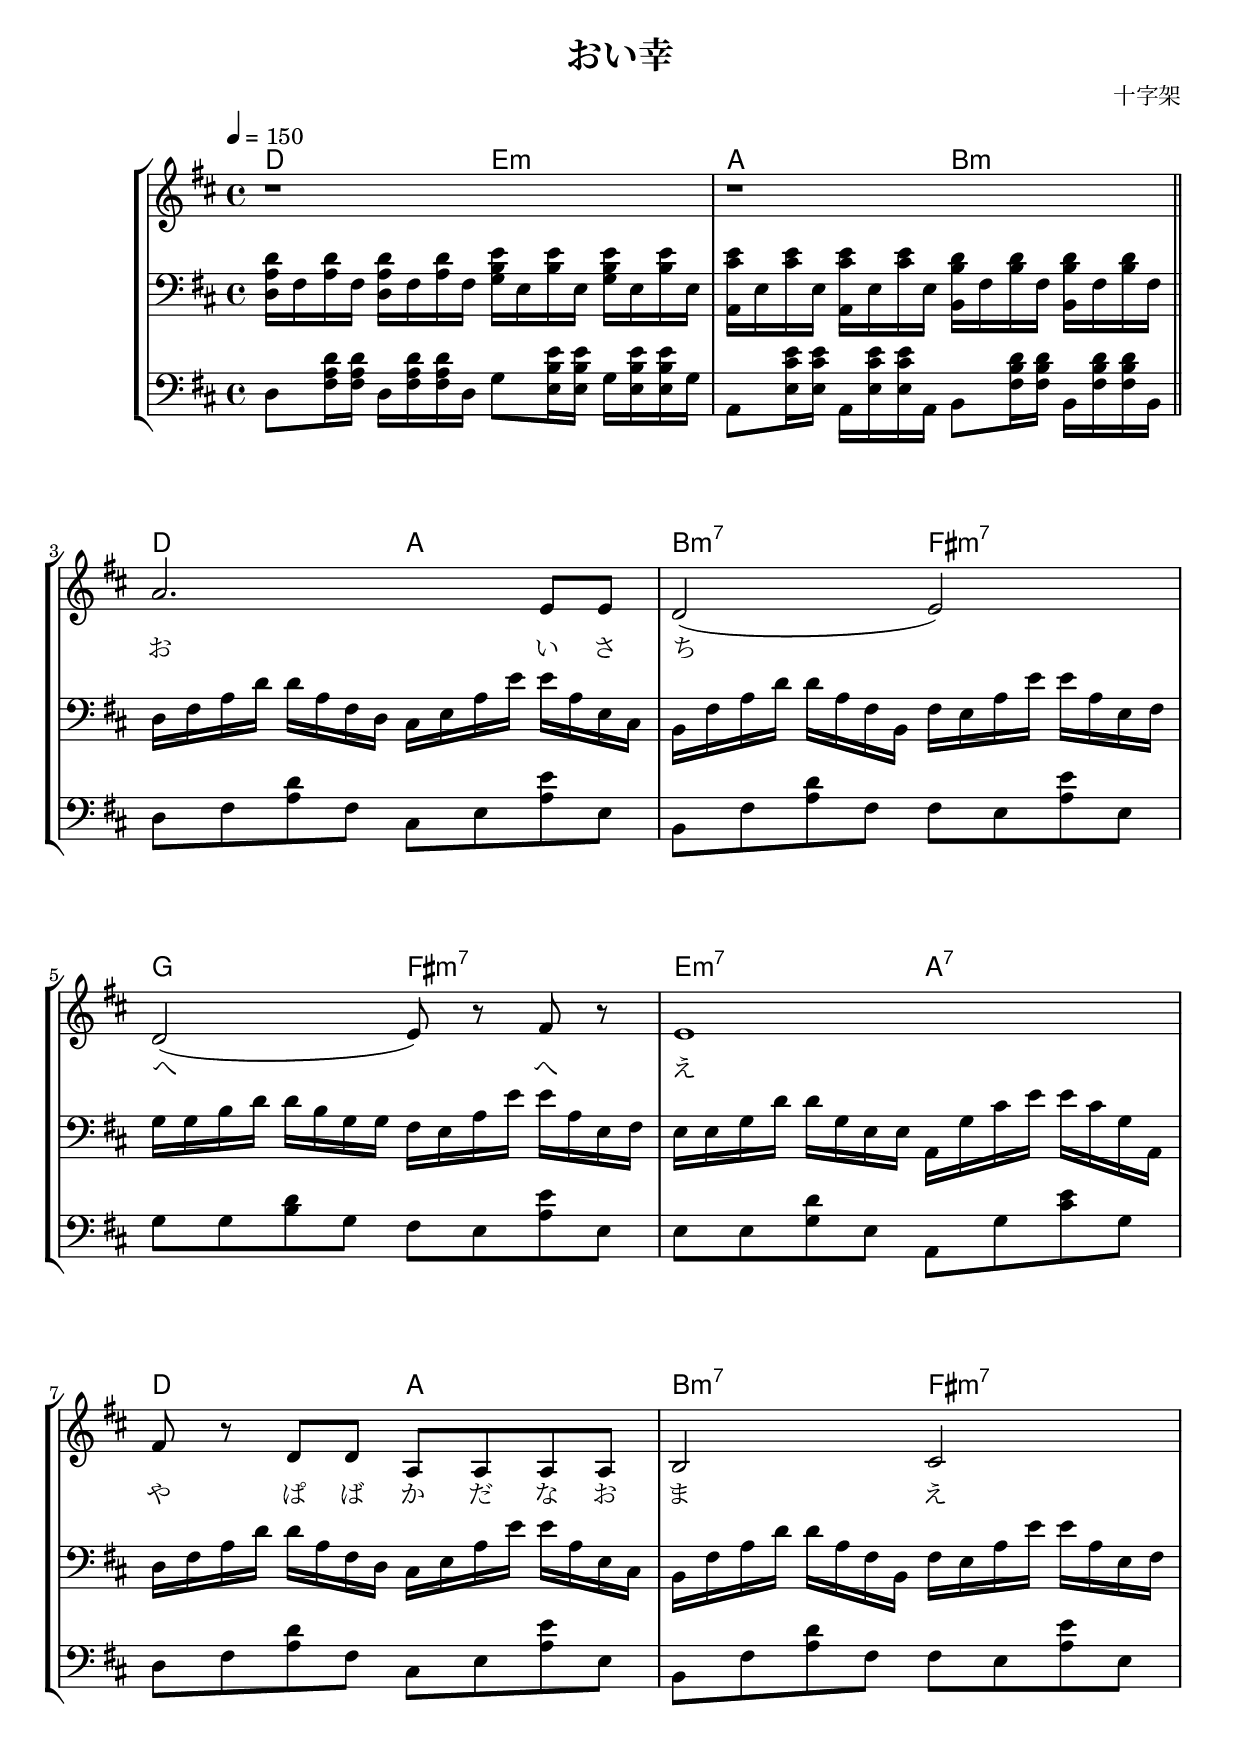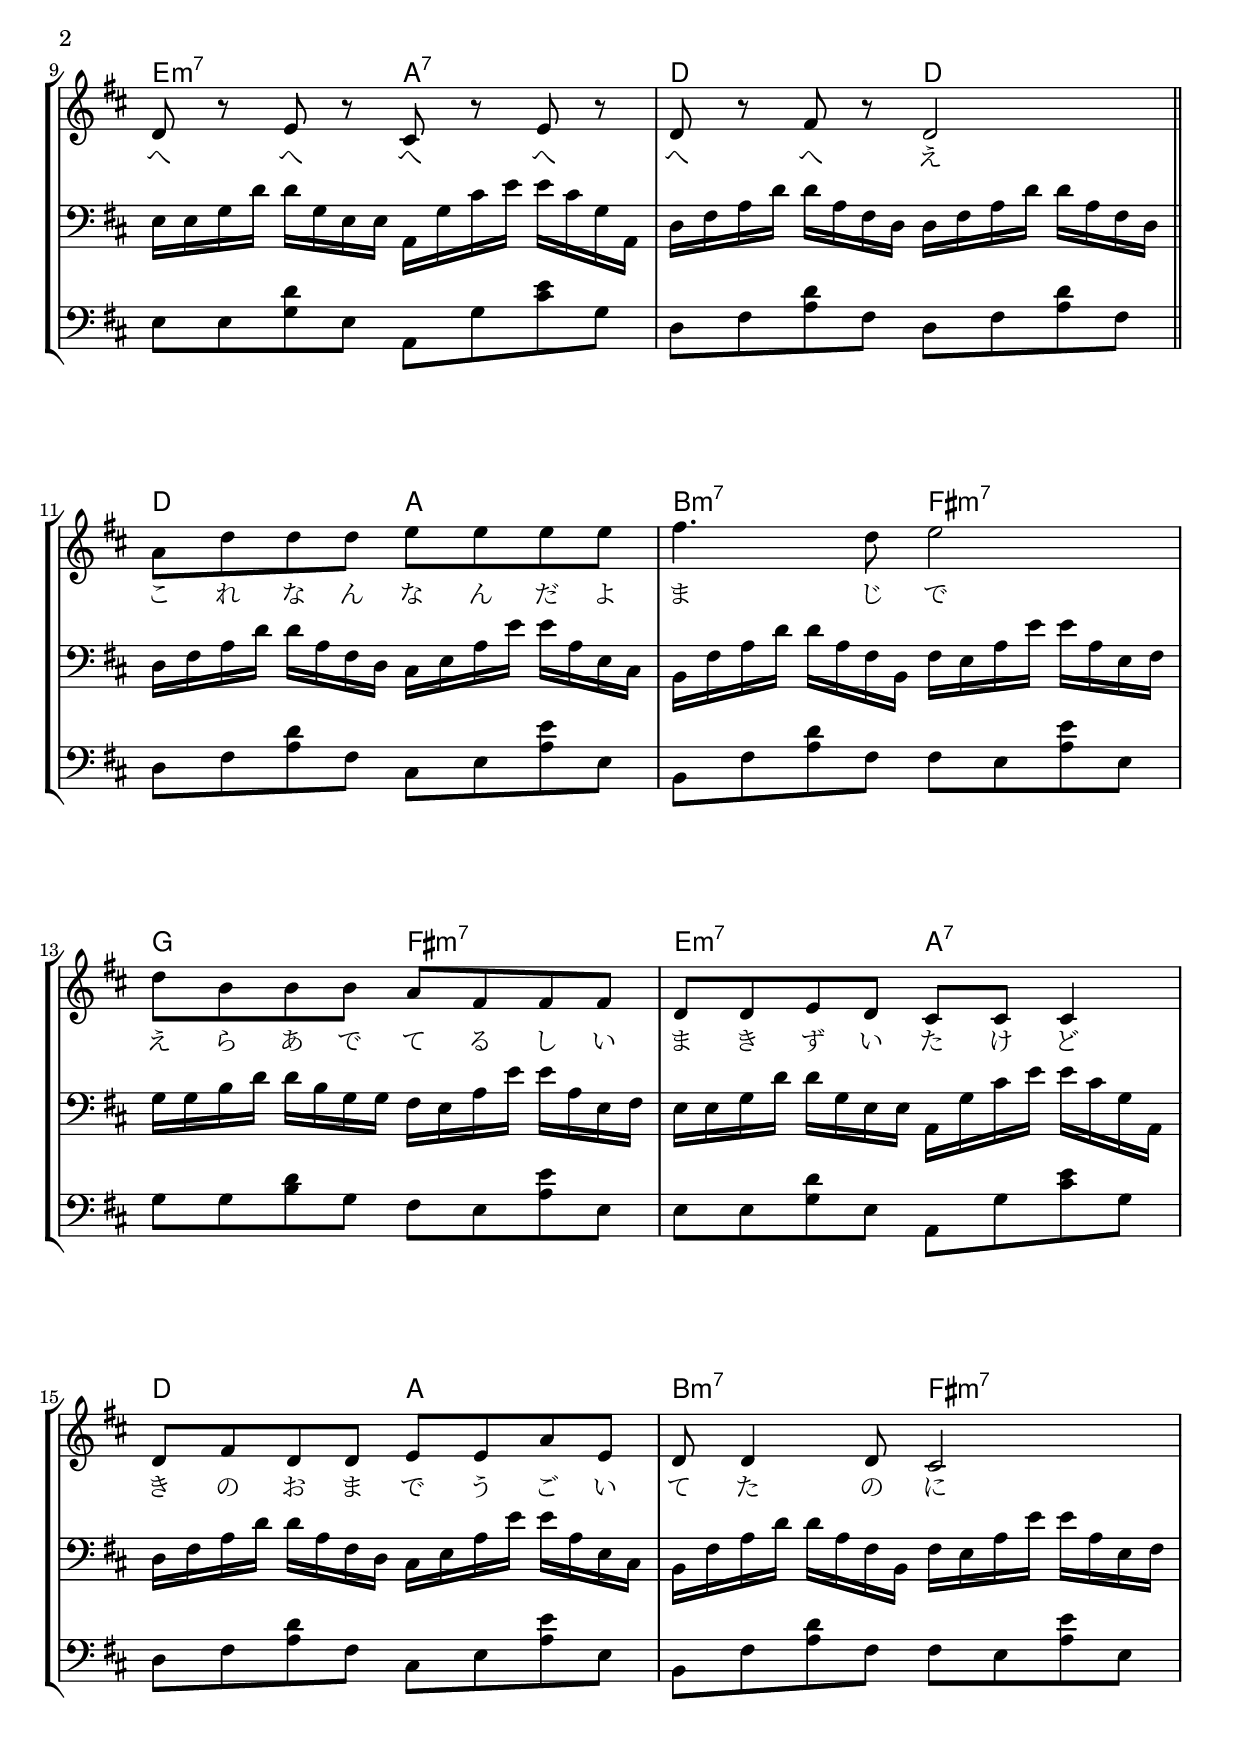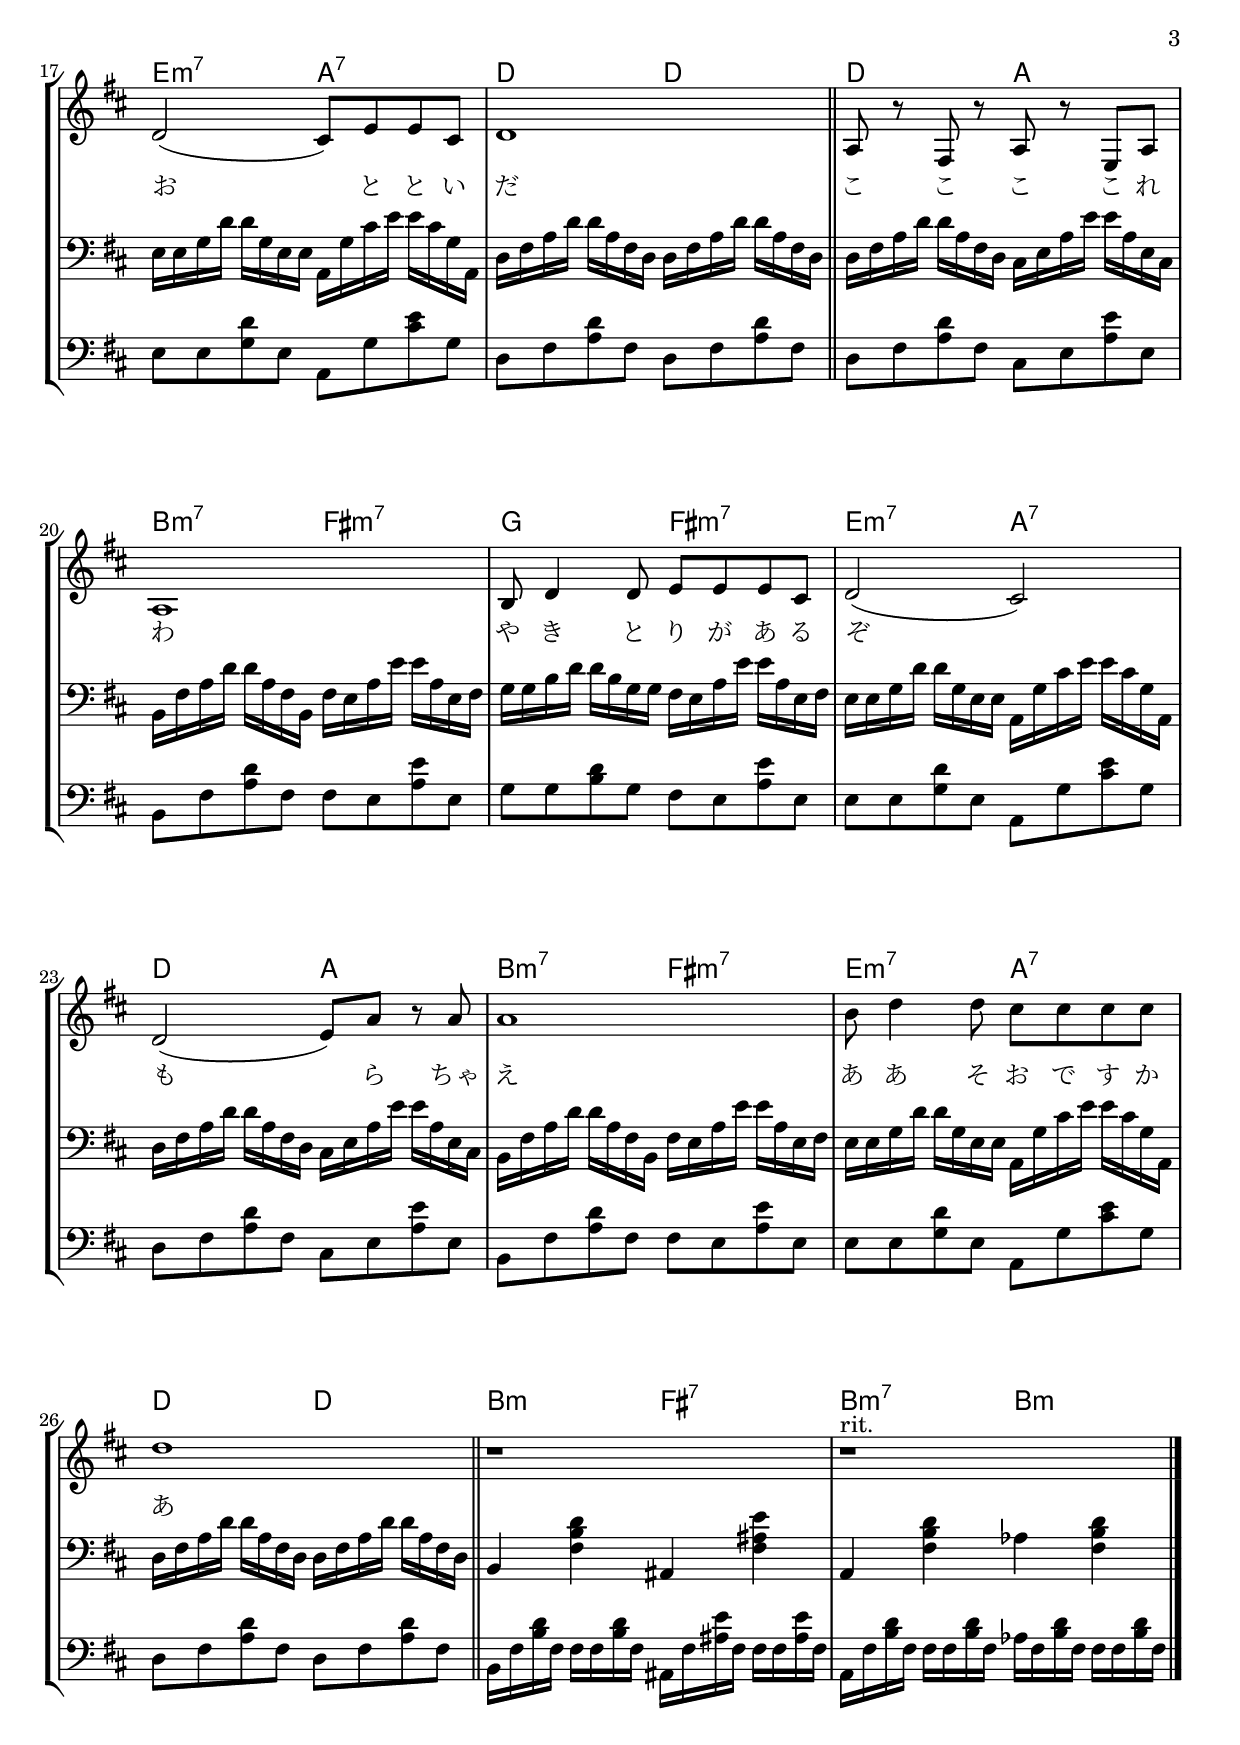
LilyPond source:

\version "2.12.1"

\header {
	title = \markup {おい幸}
	composer = \markup \center-column {十字架}
}

harmony = \chordmode {
	d2 e:m a b:m 

	d a b:min7 fis:min7 g fis:min7 e:min7 a:7 d a b:min7 fis:min7 e:min7 a:7 d d 

	d a b:min7 fis:min7 g fis:min7 e:min7 a:7 d a b:min7 fis:min7 e:min7 a:7 d d 

	d a b:min7 fis:min7 g fis:min7 e:min7 a:7 d a b:min7 fis:min7 e:min7 a:7 d d 

	b:m fis:7 b:min7 b:m 
}

melody = {
	\key d \major
	\tempo 4 = 150
	r1 | r1   
	\set Staff.midiInstrument = #"fss0.6"
	 a'2.  e'8  e'8 
	d'2  (e'2) 
	d'2  (e'8)  r8  fis'8  r8 
	e'1 
	fis'8  r8  d'8  d'8  a8  a8  a8  a8 
	b2  cis'2 
	d'8  r8  e'8  r8  cis'8  r8  e'8  r8 
	d'8  r8  fis'8  r8  d'2
	\set Staff.midiInstrument = #"mmi0.52"
	 a'8  d''8  d''8  d''8  e''8  e''8  e''8  e''8 
	fis''4.  d''8  e''2 
	d''8  b'8  b'8  b'8  a'8  fis'8  fis'8  fis'8 
	d'8  d'8  e'8  d'8  cis'8  cis'8  cis'4 
	d'8  fis'8  d'8  d'8  e'8  e'8  a'8  e'8 
	d'8  d'4  d'8  cis'2 
	d'2  (cis'8)  e'8  e'8  cis'8 
	d'1
	\set Staff.midiInstrument = #"mmi0.45"
	 a8  r8  fis8  r8  a8  r8  e8  a8 
	a1 
	b8  d'4  d'8  e'8  e'8  e'8  cis'8 
	d'2  (cis'2) 
	d'2  (e'8)  a'8  r8  a'8 
	a'1 
	b'8  d''4  d''8  cis''8  cis''8  cis''8  cis''8 
	d''1
	r1 | r1^"rit." \bar "|."
}

words = \lyricmode {
	
	お  い  さ  ち  へ  へ  え  や  ぱ  ば  か  だ  な  お  ま  え  へ  へ  へ  へ  へ  へ  え  
	こ  れ  な  ん  な  ん  だ  よ  ま  じ  で  え  ら  あ  で  て  る  し  い  ま  き  ず  い  た  け  ど  き  の  お  ま  で  う  ご  い  て  た  の  に  お  と  と  い  だ  
	こ  こ  こ  こ  れ  わ  や  き  と  り  が  あ  る  ぞ  も  ら  ちゃ  え  あ  あ  そ  お  で  す  か  あ  
	
}

tempochange = {
	\tempo 4 = 150
	r1 | r1 \bar "||"
	\tempo 4 = 150
	r1 | r1 | r1 | r1 | r1 | r1 | r1 | r1 \bar "||"
	\tempo 4 = 150
	r1 | r1 | r1 | r1 | r1 | r1 | r1 | r1 \bar "||"
	\tempo 4 = 150
	r1 | r1 | r1 | r1 | r1 | r1 | r1 | r1 \bar "||"
	\tempo 4 = 150
	r1 | \tempo 4 = 112 r2 \tempo 4 = 100 r2 \bar "|."
}

mainacc = {
	\clef bass
	\set Staff.midiInstrument = #"Electric Piano 1"
	\key d \major
	\tempo 4 = 150
	<d a d'>16 fis16 <a d'>16 fis16   <d a d'>16 fis16 <a d'>16 fis16
	<g b e'>16 e16 <b e'>16 e16   <g b e'>16 e16 <b e'>16 e16
	<a, cis' e'>16 e16 <cis' e'>16 e16   <a, cis' e'>16 e16 <cis' e'>16 e16
	<b, b d'>16 fis16 <b d'>16 fis16   <b, b d'>16 fis16 <b d'>16 fis16
	\bar "||"

	\set Staff.midiInstrument = #"Electric Grand"
	d16 fis a d' d' a fis d
	cis16 e a e' e' a e cis
	b,16 fis a d' d' a fis b,
	fis16 e a e' e' a e fis
	g16 g b d' d' b g g
	fis16 e a e' e' a e fis
	e16 e g d' d' g e e
	a,16 g cis' e' e' cis' g a,
	d16 fis a d' d' a fis d
	cis16 e a e' e' a e cis
	b,16 fis a d' d' a fis b,
	fis16 e a e' e' a e fis
	e16 e g d' d' g e e
	a,16 g cis' e' e' cis' g a,
	d16 fis a d' d' a fis d
	d16 fis a d' d' a fis d
	\bar "||"

	\set Staff.midiInstrument = #"Electric Grand"
	d16 fis a d' d' a fis d
	cis16 e a e' e' a e cis
	b,16 fis a d' d' a fis b,
	fis16 e a e' e' a e fis
	g16 g b d' d' b g g
	fis16 e a e' e' a e fis
	e16 e g d' d' g e e
	a,16 g cis' e' e' cis' g a,
	d16 fis a d' d' a fis d
	cis16 e a e' e' a e cis
	b,16 fis a d' d' a fis b,
	fis16 e a e' e' a e fis
	e16 e g d' d' g e e
	a,16 g cis' e' e' cis' g a,
	d16 fis a d' d' a fis d
	d16 fis a d' d' a fis d
	\bar "||"

	\set Staff.midiInstrument = #"Electric Grand"
	d16 fis a d' d' a fis d
	cis16 e a e' e' a e cis
	b,16 fis a d' d' a fis b,
	fis16 e a e' e' a e fis
	g16 g b d' d' b g g
	fis16 e a e' e' a e fis
	e16 e g d' d' g e e
	a,16 g cis' e' e' cis' g a,
	d16 fis a d' d' a fis d
	cis16 e a e' e' a e cis
	b,16 fis a d' d' a fis b,
	fis16 e a e' e' a e fis
	e16 e g d' d' g e e
	a,16 g cis' e' e' cis' g a,
	d16 fis a d' d' a fis d
	d16 fis a d' d' a fis d
	\bar "||"

	\set Staff.midiInstrument = #"Rock Organ"
	b,4 <fis b d'>4
	ais,4 <fis ais e'>4
	a,4 <fis b d'>4
	as4 <fis b d'>4
	\bar "|."
}

subacc = {
	\clef bass
	\set Staff.midiInstrument = #"FX 3 (crystal)"
	\key d \major
	\tempo 4 = 150
	d8 <fis a d'>16 <fis a d'>16   d16 <fis a d'>16 <fis a d'>16 d16
	g8 <e b e'>16 <e b e'>16   g16 <e b e'>16 <e b e'>16 g16
	a,8 <e cis' e'>16 <e cis' e'>16   a,16 <e cis' e'>16 <e cis' e'>16 a,16
	b,8 <fis b d'>16 <fis b d'>16   b,16 <fis b d'>16 <fis b d'>16 b,16
	\bar "||"

	\set Staff.midiInstrument = #"Lead 2 (sawtooth)"
	d8 fis <a d'> fis
	cis8 e <a e'> e
	b,8 fis <a d'> fis
	fis8 e <a e'> e
	g8 g <b d'> g
	fis8 e <a e'> e
	e8 e <g d'> e
	a,8 g <cis' e'> g
	d8 fis <a d'> fis
	cis8 e <a e'> e
	b,8 fis <a d'> fis
	fis8 e <a e'> e
	e8 e <g d'> e
	a,8 g <cis' e'> g
	d8 fis <a d'> fis
	d8 fis <a d'> fis
	\bar "||"

	\set Staff.midiInstrument = #"Lead 2 (sawtooth)"
	d8 fis <a d'> fis
	cis8 e <a e'> e
	b,8 fis <a d'> fis
	fis8 e <a e'> e
	g8 g <b d'> g
	fis8 e <a e'> e
	e8 e <g d'> e
	a,8 g <cis' e'> g
	d8 fis <a d'> fis
	cis8 e <a e'> e
	b,8 fis <a d'> fis
	fis8 e <a e'> e
	e8 e <g d'> e
	a,8 g <cis' e'> g
	d8 fis <a d'> fis
	d8 fis <a d'> fis
	\bar "||"

	\set Staff.midiInstrument = #"Lead 2 (sawtooth)"
	d8 fis <a d'> fis
	cis8 e <a e'> e
	b,8 fis <a d'> fis
	fis8 e <a e'> e
	g8 g <b d'> g
	fis8 e <a e'> e
	e8 e <g d'> e
	a,8 g <cis' e'> g
	d8 fis <a d'> fis
	cis8 e <a e'> e
	b,8 fis <a d'> fis
	fis8 e <a e'> e
	e8 e <g d'> e
	a,8 g <cis' e'> g
	d8 fis <a d'> fis
	d8 fis <a d'> fis
	\bar "||"

	\set Staff.midiInstrument = #"Breath Noise"
	b,16 fis <b d'> fis fis fis <b d'> fis
	ais,16 fis <ais e'> fis fis fis <ais e'> fis
	a,16 fis <b d'> fis fis fis <b d'> fis
	as16 fis <b d'> fis fis fis <b d'> fis
	\bar "|."
}

percA = {
	\drummode {
	hh4 hh8 hh2 r8  |\times 16/32{ hh2 hh8. hh1 r4 r16 } \bar "||"
	r8 cymr16 cymr16 cymr8 cymr16 cymr16 cymr8 cymr16 cymr16 cymr8 cymr8  |cymr8 cymr16 cymr16 cymr8 cymr16 cymr16 cymr8 cymr16 cymr16 cymr8 cymr8  |cymr8 cymr16 cymr16 cymr8 cymr16 cymr16 cymr8 cymr16 cymr16 cymr8 cymr16 cymr16  |cymr8 cymr16 cymr16 cymr8 cymr16 cymr16 cymr8 cymr16 cymr16 cymr8 cymr8  |r8 cymr16 cymr16 cymr8 cymr16 cymr16 cymr8 cymr16 cymr16 cymr8 cymr8  |cymr8 cymr16 cymr16 cymr8 cymr16 cymr16 cymr8 cymr16 cymr16 cymr8 cymr8  |cymr8 cymr16 cymr16 cymr8 cymr16 cymr16 cymr8 cymr16 cymr16 cymr8 cymr16 cymr16  |cymr8 cymr16 cymr16 cymr8 cymr16 cymr16 cymr8 cymr16 cymr16 cymr8 cymr8  \bar "||"
	r8 cymr16 cymr16 cymr8 cymr16 cymr16 cymr8 cymr16 cymr16 cymr8 cymr8  |cymr8 cymr16 cymr16 cymr8 cymr16 cymr16 cymr8 cymr16 cymr16 cymr8 cymr8  |cymr8 cymr16 cymr16 cymr8 cymr16 cymr16 cymr8 cymr16 cymr16 cymr8 cymr16 cymr16  |cymr8 cymr16 cymr16 cymr8 cymr16 cymr16 cymr8 cymr16 cymr16 cymr8 cymr8  |r8 cymr16 cymr16 cymr8 cymr16 cymr16 cymr8 cymr16 cymr16 cymr8 cymr8  |cymr8 cymr16 cymr16 cymr8 cymr16 cymr16 cymr8 cymr16 cymr16 cymr8 cymr8  |cymr8 cymr16 cymr16 cymr8 cymr16 cymr16 cymr8 cymr16 cymr16 cymr8 cymr16 cymr16  |cymr8 cymr16 cymr16 cymr8 cymr16 cymr16 cymr8 cymr16 cymr16 cymr8 cymr8  \bar "||"
	r8 cymr16 cymr16 cymr8 cymr16 cymr16 cymr8 cymr16 cymr16 cymr8 cymr8  |cymr8 cymr16 cymr16 cymr8 cymr16 cymr16 cymr8 cymr16 cymr16 cymr8 cymr8  |cymr8 cymr16 cymr16 cymr8 cymr16 cymr16 cymr8 cymr16 cymr16 cymr8 cymr16 cymr16  |cymr8 cymr16 cymr16 cymr8 cymr16 cymr16 cymr8 cymr16 cymr16 cymr8 cymr8  |r8 cymr16 cymr16 cymr8 cymr16 cymr16 cymr8 cymr16 cymr16 cymr8 cymr8  |cymr8 cymr16 cymr16 cymr8 cymr16 cymr16 cymr8 cymr16 cymr16 cymr8 cymr8  |cymr8 cymr16 cymr16 cymr8 cymr16 cymr16 cymr8 cymr16 cymr16 cymr8 cymr16 cymr16  |cymr8 cymr16 cymr16 cymr8 cymr16 cymr16 cymr8 cymr16 cymr16 cymr8 cymr8  \bar "||"
	cymc1  |r1  \bar "|."
	}
}

percB = {
	\drummode {
	r16 hhp8 hhp8 hhp2 r8.  |\times 16/32{ r8 hhp4 hhp4 hhp8 hhp1 r4 } \bar "||"
	r4 sn2 sn4  |r4 sn8 sn4. sn4  |r4 sn2 sn4  |r4 sn8 sn4. sn4  |r4 sn2 sn4  |r4 sn8 sn4. sn4  |r4 sn2 sn4  |r4 sn2 sn8 sn16 sn16  \bar "||"
	r4 sn2 sn4  |r4 sn8 sn4. sn4  |r4 sn2 sn4  |r4 sn8 sn4. sn4  |r4 sn2 sn4  |r4 sn8 sn4. sn4  |r4 sn2 sn4  |r4 sn2 sn8 sn16 sn16  \bar "||"
	r4 sn2 sn4  |r4 sn8 sn4. sn4  |r4 sn2 sn4  |r4 sn8 sn4. sn4  |r4 sn2 sn4  |r4 sn8 sn4. sn4  |r4 sn2 sn4  |r4 sn2 sn8 sn16 sn16  \bar "||"
	r8 hho8 hho8 hho8 hho8 hho8 hho8 hho8  |hho8 hho8 hho8 hho8 hho8 hho8 hho8 hho8  \bar "|."
	}
}

percC = {
	\drummode {
	r1  |\times 16/32{ r1 r2 hho2 } \bar "||"
	bd8. bd16 bd8. bd16 bd8. bd16 bd8. bd16  |bd8. bd16 bd8. bd16 bd8. bd16 bd4  |bd8. bd16 bd8. bd16 bd8. bd16 bd8. bd16  |bd8. bd16 bd8. bd16 bd8. bd16 bd4  |bd8. bd16 bd8. bd16 bd8. bd16 bd8. bd16  |bd8. bd16 bd8. bd16 bd8. bd16 bd4  |bd8. bd16 bd8. bd16 bd8. bd16 bd8. bd16  |bd8. bd16 bd8. bd16 bd8. bd16 bd8. bd16  \bar "||"
	bd8. bd16 bd8. bd16 bd8. bd16 bd8. bd16  |bd8. bd16 bd8. bd16 bd8. bd16 bd4  |bd8. bd16 bd8. bd16 bd8. bd16 bd8. bd16  |bd8. bd16 bd8. bd16 bd8. bd16 bd4  |bd8. bd16 bd8. bd16 bd8. bd16 bd8. bd16  |bd8. bd16 bd8. bd16 bd8. bd16 bd4  |bd8. bd16 bd8. bd16 bd8. bd16 bd8. bd16  |bd8. bd16 bd8. bd16 bd8. bd16 bd8. bd16  \bar "||"
	bd8. bd16 bd8. bd16 bd8. bd16 bd8. bd16  |bd8. bd16 bd8. bd16 bd8. bd16 bd4  |bd8. bd16 bd8. bd16 bd8. bd16 bd8. bd16  |bd8. bd16 bd8. bd16 bd8. bd16 bd4  |bd8. bd16 bd8. bd16 bd8. bd16 bd8. bd16  |bd8. bd16 bd8. bd16 bd8. bd16 bd4  |bd8. bd16 bd8. bd16 bd8. bd16 bd8. bd16  |bd8. bd16 bd8. bd16 bd8. bd16 bd8. bd16  \bar "||"
	r1  |r1  \bar "|."
	}
}

percD = {
	\drummode {
	bd8. bd8. bd2 bd8  |\times 16/32{ bd4. bd4. bd8 bd2 r8 bd2 } \bar "||"
	r1  |r2 r16 tommh4. r16  |r1  |r2 r16 tommh4. r16  |r1  |r2 r16 tommh4. r16  |r1  |r4. tommh2 r8  \bar "||"
	r1  |r2 r16 tommh4. r16  |r1  |r2 r16 tommh4. r16  |r1  |r2 r16 tommh4. r16  |r1  |r4. tommh2 r8  \bar "||"
	r1  |r2 r16 tommh4. r16  |r1  |r2 r16 tommh4. r16  |r1  |r2 r16 tommh4. r16  |r1  |r4. tommh2 r8  \bar "||"
	r8 sn4 sn4 sn4 sn8  |r8 sn4 sn4 sn4 sn8  \bar "|."
	}
}

percE = {
	\drummode {
	r2 ss2  |\times 16/32{ r1 ss1 } \bar "||"
	r1  |r2. r8 toml8  |r1  |r2. r8 toml8  |r1  |r2. r8 toml8  |r1  |r2 r16 toml4. r16  \bar "||"
	r1  |r2. r8 toml8  |r1  |r2. r8 toml8  |r1  |r2. r8 toml8  |r1  |r2 r16 toml4. r16  \bar "||"
	r1  |r2. r8 toml8  |r1  |r2. r8 toml8  |r1  |r2. r8 toml8  |r1  |r2 r16 toml4. r16  \bar "||"
	bd4 bd16 bd8. bd8. bd8 bd8.  |bd4 bd16 bd8. bd16 bd8 bd8 bd8.  \bar "|."
	}
}

percF = {
	\drummode {
	r1 |\times 16/32{ r1 sn4 sn8 sn2 r8 } \bar "||"
	cymc1  |r1 |r1 |r1 |cymc1  |r1 |r1 |r1 \bar "||"
	cymc1  |r1 |r1 |r1 |cymc1  |r1 |r1 |r1 \bar "||"
	cymc1  |r1 |r1 |r1 |cymc1  |r1 |r1 |r1 \bar "||"
	r1 | r1 \bar "|."
	}
}

percG = {
	\drummode {
	r1 |r1 \bar "||"
	r1 | r1 | r1 | r1 | r1 | r1 | r1 | r1 \bar "||"
	r1 | r1 | r1 | r1 | r1 | r1 | r1 | r1 \bar "||"
	r1 | r1 | r1 | r1 | r1 | r1 | r1 | r1 \bar "||"
	r1 | r1 \bar "|."
	}
}

percH = {
	\drummode {
	r1 |\times 16/32{ r1 r2 r8 tommh4. } \bar "||"
	r1 | r1 | r1 | r1 | r1 | r1 | r1 | r1 \bar "||"
	r1 | r1 | r1 | r1 | r1 | r1 | r1 | r1 \bar "||"
	r1 | r1 | r1 | r1 | r1 | r1 | r1 | r1 \bar "||"
	r1 | r1 \bar "|."
	}
}

percI = {
	\drummode {
	r1 |\times 16/32{ r1 r2. tomfh4 } \bar "||"
	r1 | r1 | r1 | r1 | r1 | r1 | r1 | r1 \bar "||"
	r1 | r1 | r1 | r1 | r1 | r1 | r1 | r1 \bar "||"
	r1 | r1 | r1 | r1 | r1 | r1 | r1 | r1 \bar "||"
	r1 | r1 \bar "|."
	}
}

\score {
	<<
		\new StaffGroup <<
			\new ChordNames {\harmony}
			\new Voice = "melody" {\melody}
			\new Lyrics \lyricsto "melody" \words
			\new Staff = "mainacc" {\mainacc}
			\new Staff = "subacc" {\subacc}
		>>
	>>
	\layout { }
}
